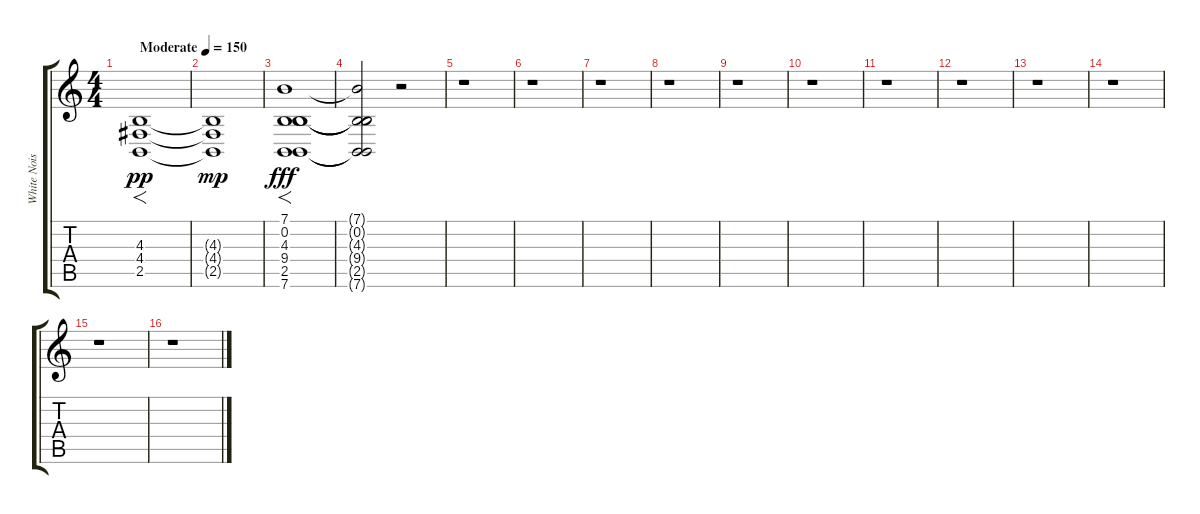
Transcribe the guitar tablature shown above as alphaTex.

\track ("White Noise" "White Nois") {instrument applause}
\staff {score tabs}
\tuning (E4 B3 G3 D3 A2 E2) {hide}
\ts (4 4)
\tempo (150 "Moderate")
\clef g2
\ks c
(4.3 4.4 2.5).1{f dy pp instrument applause} |
(4.3{t} 4.4{t} 2.5{t}).1{dy mp} |
(7.1 0.2 4.3 9.4 2.5 7.6).1{f dy fff} |
(7.1{t} 0.2{t} 4.3{t} 9.4{t} 2.5{t} 7.6{t}).2 r.2 |
r.1 |
r.1 |
r.1 |
r.1 |
r.1 |
r.1 |
r.1 |
r.1 |
r.1 |
r.1 |
r.1 |
r.1
